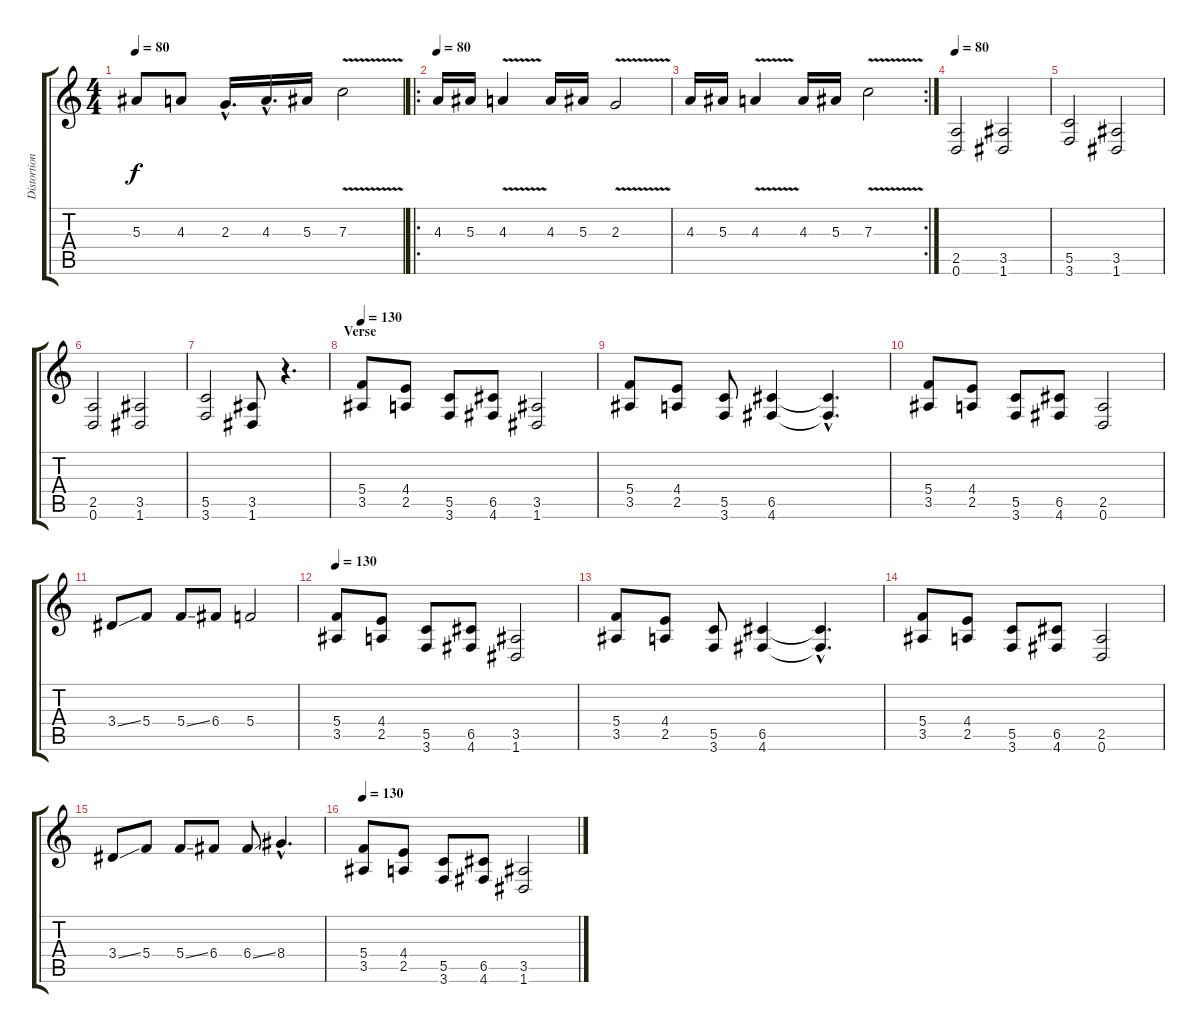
\track ("Distortion Guitar1" "Distortion") {instrument distortionguitar}
\staff {score tabs}
\tuning (D4 A3 F3 C3 G2 D2) {hide}
\ts (4 4)
\tempo 80
\clef g2
\ks c
5.3.8{dy f} 4.3.8 2.3{hac}.16{d} 4.3{hac}.16{d} 5.3.16 7.3{v}.2 |
\ro
\tempo 80
4.3.16 5.3.16 4.3{v}.4 4.3.16 5.3.16 2.3{v}.2 |
\rc 2
4.3.16 5.3.16 4.3{v}.4 4.3.16 5.3.16 7.3{v}.2 |
\tempo 80
(2.5 0.6).2 (3.5 1.6).2 |
(5.5 3.6).2 (3.5 1.6).2 |
(2.5 0.6).2 (3.5 1.6).2 |
(5.5 3.6).2 (3.5 1.6).8 r.4{d} |
\section ("" "Verse")
\tempo 130
(5.4 3.5).8 (4.4 2.5).8 (5.5 3.6).8 (6.5 4.6).8 (3.5 1.6).2 |
(5.4 3.5).8 (4.4 2.5).8 (5.5 3.6).8 (6.5 4.6).4 (6.5{hac t} 4.6{hac t}).4{d} |
(5.4 3.5).8 (4.4 2.5).8 (5.5 3.6).8 (6.5 4.6).8 (2.5 0.6).2 |
3.4{ss}.8 5.4.8 5.4{ss}.8 6.4.8 5.4.2 |
\tempo 130
(5.4 3.5).8 (4.4 2.5).8 (5.5 3.6).8 (6.5 4.6).8 (3.5 1.6).2 |
(5.4 3.5).8 (4.4 2.5).8 (5.5 3.6).8 (6.5 4.6).4 (6.5{hac t} 4.6{hac t}).4{d} |
(5.4 3.5).8 (4.4 2.5).8 (5.5 3.6).8 (6.5 4.6).8 (2.5 0.6).2 |
3.4{ss}.8 5.4.8 5.4{ss}.8 6.4.8 6.4{ss}.8 8.4{hac}.4{d} |
\tempo 130
(5.4 3.5).8 (4.4 2.5).8 (5.5 3.6).8 (6.5 4.6).8 (3.5 1.6).2
